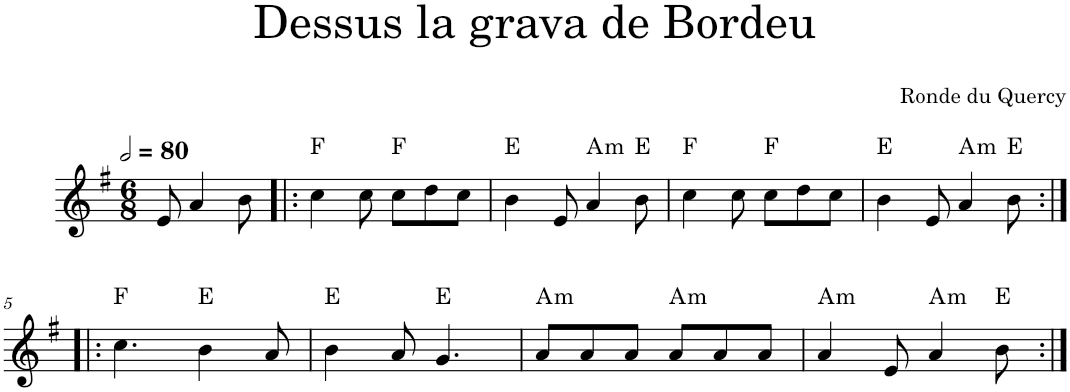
**kern	**harte
*part1	*part1
*staff1	*
*I"Accordéon	*
*I'Acc.	*
*clefG2	*
*k[f#]	*
*M6/8	*
*MM160	*
=	=
8e/	.
4a/	.
8b\	.
=1!|:	=1!|:
4cc\	F:maj
8cc\	.
8cc\L	F:maj
8dd\	.
8cc\J	.
=2	=2
4b\	E:maj
8e/	.
!	!LO:H:kt=m
4a/	A:min
8b\	E:maj
=3	=3
4cc\	F:maj
8cc\	.
8cc\L	F:maj
8dd\	.
8cc\J	.
=4	=4
4b\	E:maj
8e/	.
!	!LO:H:kt=m
4a/	A:min
8b\	E:maj
!!LO:LB:g=z
=5:|!|:	=5:|!|:
4.cc\	F:maj
4b\	E:maj
8a/	.
=6	=6
4b\	E:maj
8a/	.
4.gn/	E:maj
=7	=7
!	!LO:H:kt=m
8a/L	A:min
8a/	.
8a/J	.
!	!LO:H:kt=m
8a/L	A:min
8a/	.
8a/J	.
=8	=8
!	!LO:H:kt=m
4a/	A:min
8e/	.
!	!LO:H:kt=m
4a/	A:min
8b\	E:maj
=:|!	=:|!
*-	*-
